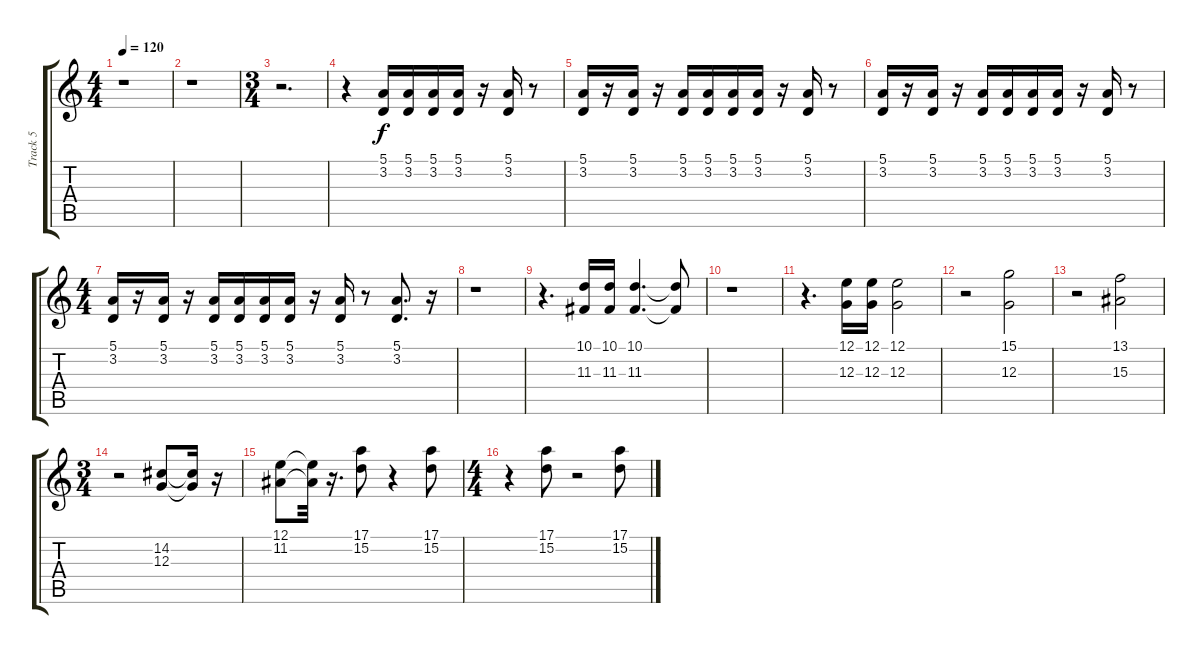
\track ("Track 5" "Track 5") {instrument clarinet}
\staff {score tabs}
\tuning (E4 B3 G3 D3 A2 E2) {hide}
\ts (4 4)
\tempo 120
\clef g2
\ks c
r.1{dy fff} |
r.1 |
\ts (3 4)
r.2{d} |
r.4 (5.1 3.2).16{dy f} (5.1 3.2).16 (5.1 3.2).16 (5.1 3.2).16 r.16 (5.1 3.2).16 r.8 |
(5.1 3.2).16 r.16 (5.1 3.2).16 r.16 (5.1 3.2).16 (5.1 3.2).16 (5.1 3.2).16 (5.1 3.2).16 r.16 (5.1 3.2).16 r.8 |
(5.1 3.2).16 r.16 (5.1 3.2).16 r.16 (5.1 3.2).16 (5.1 3.2).16 (5.1 3.2).16 (5.1 3.2).16 r.16 (5.1 3.2).16 r.8 |
\ts (4 4)
(5.1 3.2).16 r.16 (5.1 3.2).16 r.16 (5.1 3.2).16 (5.1 3.2).16 (5.1 3.2).16 (5.1 3.2).16 r.16 (5.1 3.2).16 r.8 (5.1 3.2).8{d} r.16 |
r.1 |
r.4{d} (10.1 11.3).16 (10.1 11.3).16 (10.1 11.3).4{d} (10.1{t} 11.3{t}).8 |
r.1 |
r.4{d} (12.1 12.3).16 (12.1 12.3).16 (12.1 12.3).2 |
r.2 (15.1 12.3).2 |
r.2 (13.1 15.3).2 |
\ts (3 4)
r.2 (14.2 12.3).8 (14.2{t} 12.3{t}).16 r.16 |
(12.1 11.2).8 (12.1{t} 11.2{t}).32 r.16{d} (17.1 15.2).8 r.4 (17.1 15.2).8 |
\ts (4 4)
r.4 (17.1 15.2).8 r.2 (17.1 15.2).8
